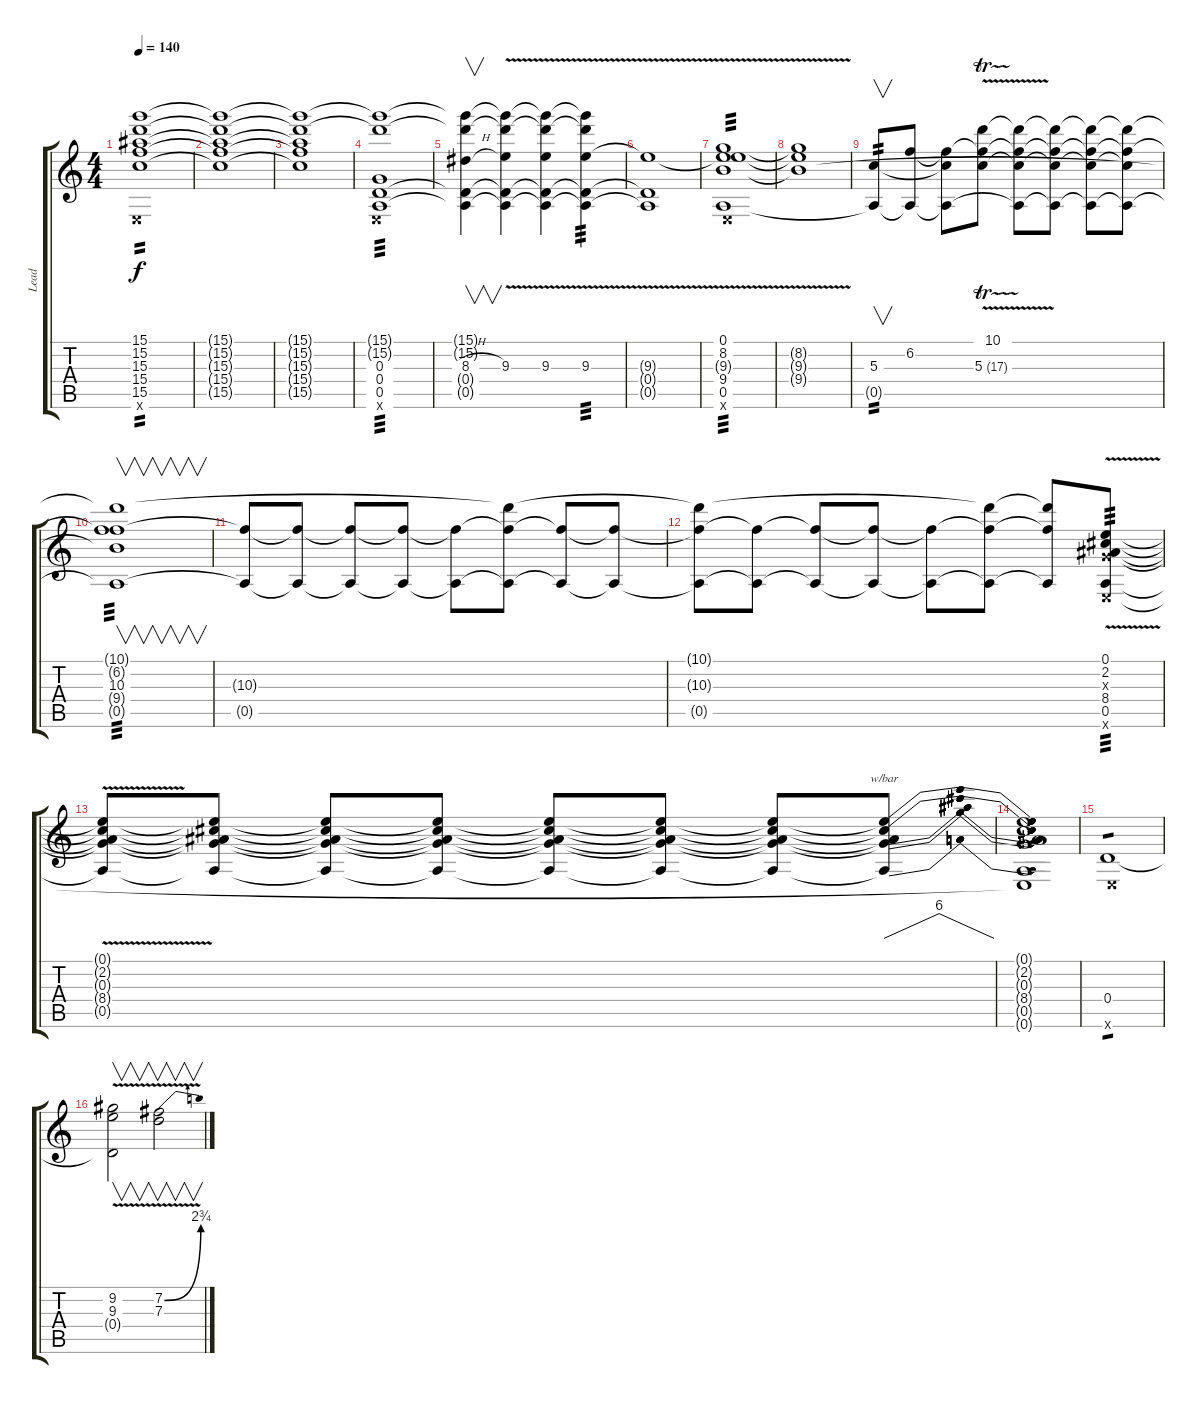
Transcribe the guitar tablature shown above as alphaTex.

\track ("Lead" "Lead") {instrument distortionguitar}
\staff {score tabs}
\tuning (E4 B3 G3 D3 A2 E2) {hide}
\ts (4 4)
\tempo 140
\clef g2
\ks c
(15.1 15.2 15.3 15.4 15.5 0.6{x}).1{tp 2 dy f} |
(15.1{t} 15.2{t} 15.3{t} 15.4{t} 15.5{t}).1 |
(15.1{t} 15.2{t} 15.3{t} 15.4{t} 15.5{t}).1 |
(15.1{t} 15.2{t} 0.3 0.4 0.5 0.6{x}).1{tp 3} |
(15.1{t} 15.2{t} 8.3{h} 0.4{t} 0.5{t}).4{v} (15.1{t} 15.2{t} 9.3{v} 0.4{t} 0.5{t}).4 (15.1{t} 15.2{t} 9.3{v} 0.4{t} 0.5{t}).4 (15.1{t} 15.2{t} 9.3{v} 0.4{t} 0.5{t}).4{tp 3} |
(9.3{t} 0.4{t} 0.5{t}).1 |
(0.1 8.2{v} 9.3{t} 9.4 0.5 0.6{x}).1{tp 3} |
(8.2{t} 9.3{t} 9.4{t}).1 |
(5.3 0.5{t}).8{v tp 2} (6.2 0.5{t}).8 (6.2{t} 5.3{t} 0.5{t}).8 (10.1{v} 6.2{t} 5.3{tr (17 16)}).8 (10.1{t} 6.2{t} 5.3{t} 0.5{t}).8 (10.1{t} 6.2{t} 5.3{t} 0.5{t}).8 (10.1{t} 6.2{t} 5.3{t} 0.5{t}).8 (10.1{t} 6.2{t} 5.3{t} 0.5{t}).8 |
(10.1{t} 6.2{t} 10.3 9.4{t} 0.5{t}).1{v tp 3} |
(10.3{t} 0.5{t}).8 (10.3{t} 0.5{t}).8 (10.3{t} 0.5{t}).8 (10.3{t} 0.5{t}).8 (10.3{t} 0.5{t}).8 (10.1{t} 10.3{t} 0.5{t}).8 (10.3{t} 0.5{t}).8 (10.3{t} 0.5{t}).8 |
(10.1{t} 10.3{t} 0.5{t}).8 (10.3{t} 0.5{t}).8 (10.3{t} 0.5{t}).8 (10.3{t} 0.5{t}).8 (10.3{t} 0.5{t}).8 (10.1{t} 10.3{t} 0.5{t}).8 (10.1{t} 10.3{t} 0.5{t}).8 (0.1 2.2{v} 0.3{x} 8.4 0.5 0.6{x}).8{tp 3} |
(0.1{t} 2.2{t} 0.3{t} 8.4{t} 0.5{t}).8 (0.1{t} 2.2{t} 0.3{t} 8.4{t} 0.5{t}).8 (0.1{t} 2.2{t} 0.3{t} 8.4{t} 0.5{t}).8 (0.1{t} 2.2{t} 0.3{t} 8.4{t} 0.5{t}).8 (0.1{t} 2.2{t} 0.3{t} 8.4{t} 0.5{t}).8 (0.1{t} 2.2{t} 0.3{t} 8.4{t} 0.5{t}).8 (0.1{t} 2.2{t} 0.3{t} 8.4{t} 0.5{t}).8 (0.1{t} 2.2{t} 0.3{t} 8.4{t} 0.5{t}).8{tbe (dip default 0 0 30 24 60 0)} |
(0.1{t} 2.2{t} 0.3{t} 8.4{t} 0.5{t} 0.6{t}).1 |
(0.4 0.6{x}).1{tp 1} |
(9.2{v} 9.3 0.4{t}).2{v} (7.2{be (bend 0 0 60 11) v} 7.3).2{v}
